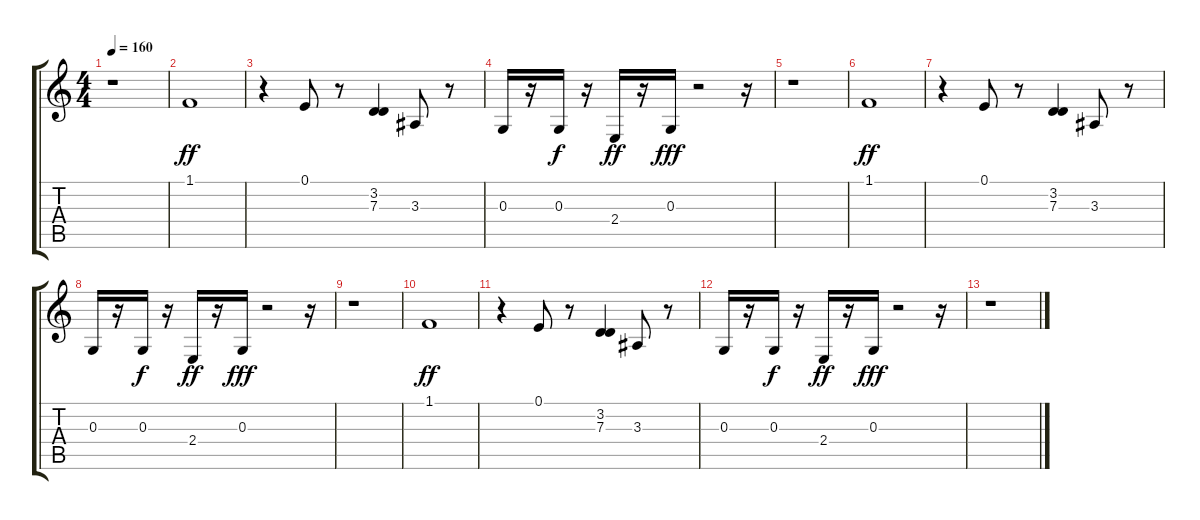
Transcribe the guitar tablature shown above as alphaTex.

\track "" {instrument tenorsax}
\staff {score tabs}
\tuning (E4 B3 G3 D3 A2 E2) {hide}
\ts (4 4)
\tempo 160
\clef g2
\ks c
r.1{dy fff} |
1.1.1{dy ff} |
r.4 0.1.8 r.8 (3.2 7.3).4 3.3.8 r.8 |
0.3.16 r.16 0.3.16{dy f} r.16 2.4.16{dy ff} r.16 0.3.16{dy fff} r.2 r.16 |
r.1 |
1.1.1{dy ff} |
r.4 0.1.8 r.8 (3.2 7.3).4 3.3.8 r.8 |
0.3.16 r.16 0.3.16{dy f} r.16 2.4.16{dy ff} r.16 0.3.16{dy fff} r.2 r.16 |
r.1 |
1.1.1{dy ff} |
r.4 0.1.8 r.8 (3.2 7.3).4 3.3.8 r.8 |
0.3.16 r.16 0.3.16{dy f} r.16 2.4.16{dy ff} r.16 0.3.16{dy fff} r.2 r.16 |
r.1
